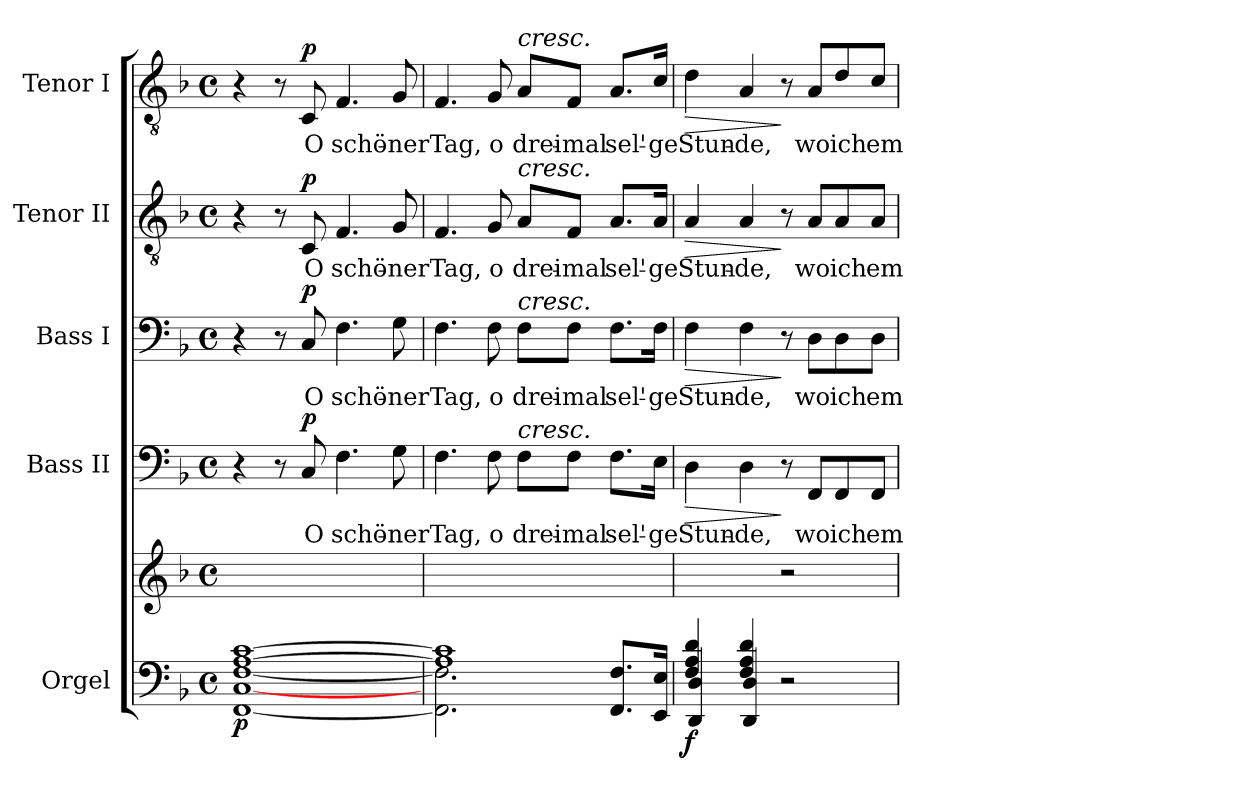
**kern	**kern	**dynam	**kern	**text	**dynam	**kern	**text	**dynam	**kern	**text	**dynam	**kern	**text	**dynam
*part5	*part5	*part5	*part4	*part4	*part4	*part3	*part3	*part3	*part2	*part2	*part2	*part1	*part1	*part1
*staff6	*staff5	*staff5/6	*staff4	*staff4	*staff4	*staff3	*staff3	*staff3	*staff2	*staff2	*staff2	*staff1	*staff1	*staff1
*I"Orgel	*	*	*I"Bass II	*	*	*I"Bass I	*	*	*I"Tenor II	*	*	*I"Tenor I	*	*
*I'Org.	*	*	*I'B.	*	*	*I'B.	*	*	*I'T.	*	*	*I'T.	*	*
*clefF4	*clefG2	*	*clefF4	*	*	*clefF4	*	*	*clefGv2	*	*	*clefGv2	*	*
*	*	*	*	*	*	*	*	*	*ITrd7c12	*	*	*ITrd7c12	*	*
*k[b-]	*k[b-]	*	*k[b-]	*	*	*k[b-]	*	*	*k[b-]	*	*	*k[b-]	*	*
*F:	*F:	*	*F:	*	*	*F:	*	*	*F:	*	*	*F:	*	*
*M4/4	*M4/4	*	*M4/4	*	*	*M4/4	*	*	*M4/4	*	*	*M4/4	*	*
*met(c)	*met(c)	*	*met(c)	*	*	*met(c)	*	*	*met(c)	*	*	*met(c)	*	*
=1	=1	=1	=1	=1	=1	=1	=1	=1	=1	=1	=1	=1	=1	=1
*^	*	*	*	*	*	*	*	*	*	*	*	*	*	*
!	!	!	!LO:DY:b=2	!	!	!	!	!	!	!	!	!	!	!	!
[1A [1c	[1FF [1C [1F	1ryy	p	4r	.	.	4r	.	.	4r	.	.	4r	.	.
.	.	.	.	8r	.	.	8r	.	.	8r	.	.	8r	.	.
!	!	!	!	!	!LO:LY:b	!LO:DY:b	!	!LO:LY:b	!LO:DY:b	!	!LO:LY:b	!LO:DY:b	!	!LO:LY:b	!LO:DY:b
.	.	.	.	8C/	O	p	8C/	O	p	8CC/	O	p	8CC/	O	p
!	!	!	!	!	!LO:LY:b	!	!	!LO:LY:b	!	!	!LO:LY:b	!	!	!LO:LY:b	!
.	.	.	.	4.F\	schö-	.	4.F\	schö-	.	4.FF/	schö-	.	4.FF/	schö-	.
!	!	!	!	!	!LO:LY:b	!	!	!LO:LY:b	!	!	!LO:LY:b	!	!	!LO:LY:b	!
.	.	.	.	8G\	-ner	.	8G\	-ner	.	8GG/	-ner	.	8GG/	-ner	.
=2	=2	=2	=2	=2	=2	=2	=2	=2	=2	=2	=2	=2	=2	=2	=2
!	!	!	!	!	!LO:LY:b	!	!	!LO:LY:b	!	!	!LO:LY:b	!	!	!LO:LY:b	!
1A] 1c]	2.FF\] 2.F\]	1ryy	.	4.F\	Tag,	.	4.F\	Tag,	.	4.FF/	Tag,	.	4.FF/	Tag,	.
!	!	!	!	!	!LO:LY:b	!	!	!LO:LY:b	!	!	!LO:LY:b	!	!	!LO:LY:b	!
.	.	.	.	8F\	o	.	8F\	o	.	8GG/	o	.	8GG/	o	.
!	!	!	!	!	!	!	!	!	!	!	!	!	!LO:TX:a:i:t=cresc.	!	!
!	!	!	!	!	!	!	!	!	!	!LO:TX:a:i:t=cresc.	!	!	!	!	!
!	!	!	!	!	!	!	!LO:TX:a:i:t=cresc.	!	!	!	!	!	!	!	!
!	!	!	!	!LO:TX:a:i:t=cresc.	!	!	!	!	!	!	!	!	!	!	!
!	!	!	!	!	!LO:LY:b	!	!	!LO:LY:b	!	!	!LO:LY:b	!	!	!LO:LY:b	!
.	.	.	.	8F\L	drei-	.	8F\L	drei-	.	8AA/L	drei-	.	8AA/L	drei-	.
!	!	!	!	!	!LO:LY:b	!	!	!LO:LY:b	!	!	!LO:LY:b	!	!	!LO:LY:b	!
.	.	.	.	8F\J	-mal	.	8F\J	-mal	.	8FF/J	-mal	.	8FF/J	-mal	.
!	!	!	!	!	!LO:LY:b	!	!	!LO:LY:b	!	!	!LO:LY:b	!	!	!LO:LY:b	!
.	8.FF/ 8.F/L	.	.	8.F\L	sel'-	.	8.F\L	sel'-	.	8.AA/L	sel'-	.	8.AA/L	sel'-	.
!	!	!	!	!	!LO:LY:b	!	!	!LO:LY:b	!	!	!LO:LY:b	!	!	!LO:LY:b	!
.	16EE/ 16E/Jk	.	.	16E\Jk	-ge	.	16F\Jk	-ge	.	16AA/Jk	-ge	.	16C/Jk	-ge	.
=3	=3	=3	=3	=3	=3	=3	=3	=3	=3	=3	=3	=3	=3	=3	=3
!	!	!	!LO:DY:b=2	!	!LO:LY:b	!LO:HP:b	!	!LO:LY:b	!LO:HP:b	!	!LO:LY:b	!LO:HP:b	!	!LO:LY:b	!LO:HP:b
4F/ 4A/ 4d/	4DD/ 4D/	2ryy	f	4D\	Stun-	>	4F\	Stun-	>	4AA/	Stun-	>	4D\	Stun-	>
!	!	!	!	!	!LO:LY:b	!	!	!LO:LY:b	!	!	!LO:LY:b	!	!	!LO:LY:b	!
4F/ 4A/ 4d/	4DD/ 4D/	.	.	4D\	-de,	.	4F\	-de,	.	4AA/	-de,	.	4AA/	-de,	.
2ryy	2r	2r	.	8r	.	]	8r	.	]	8r	.	]	8r	.	]
!	!	!	!	!	!LO:LY:b	!	!	!LO:LY:b	!	!	!LO:LY:b	!	!	!LO:LY:b	!
.	.	.	.	8FF/L	wo	.	8D\L	wo	.	8AA/L	wo	.	8AA/L	wo	.
!	!	!	!	!	!LO:LY:b	!	!	!LO:LY:b	!	!	!LO:LY:b	!	!	!LO:LY:b	!
.	.	.	.	8FF/	ich	.	8D\	ich	.	8AA/	ich	.	8D/	ich	.
!	!	!	!	!	!LO:LY:b	!	!	!LO:LY:b	!	!	!LO:LY:b	!	!	!LO:LY:b	!
.	.	.	.	8FF/J	em-	.	8D\J	em-	.	8AA/J	em-	.	8C/J	em-	.
*v	*v	*	*	*	*	*	*	*	*	*	*	*	*	*	*
=	=	=	=	=	=	=	=	=	=	=	=	=	=	=
*-	*-	*-	*-	*-	*-	*-	*-	*-	*-	*-	*-	*-	*-	*-
